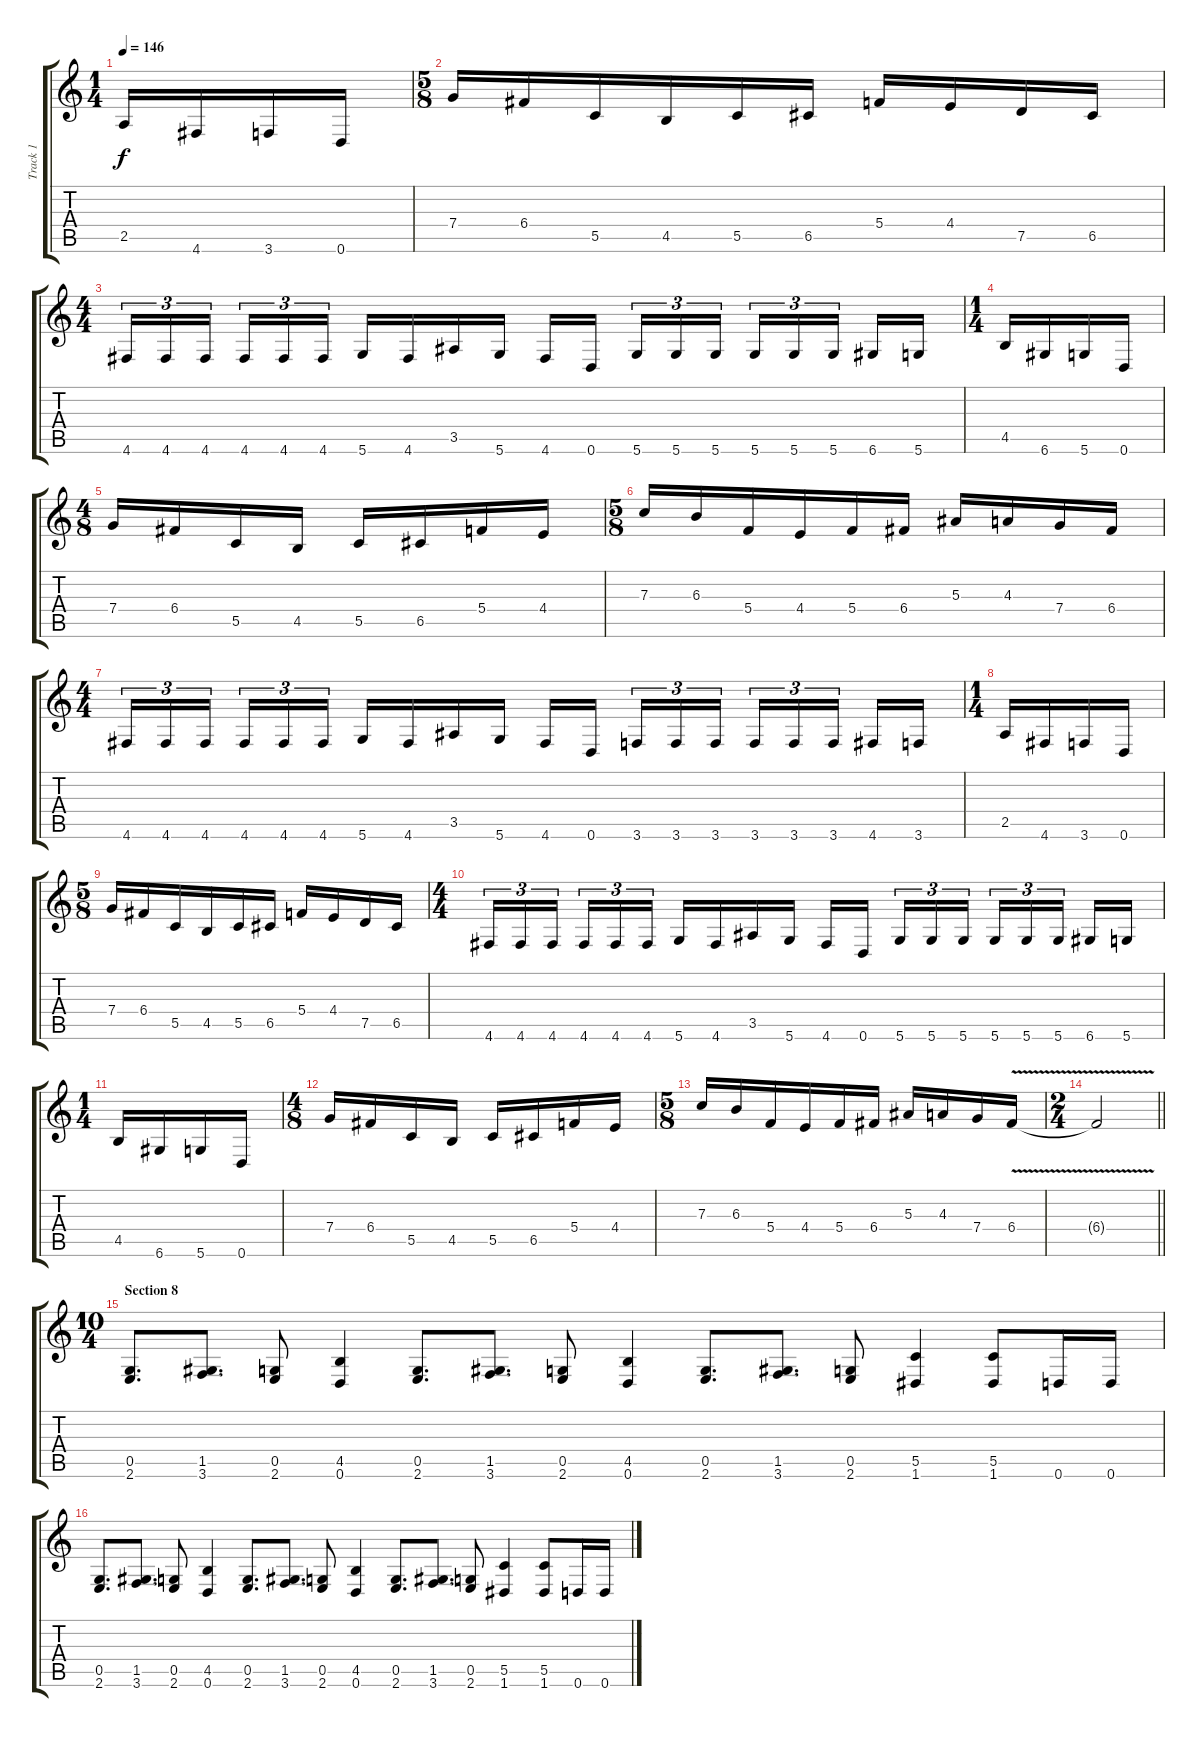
\track ("Track 1" "Track 1") {instrument distortionguitar}
\staff {score tabs}
\tuning (D4 A3 F3 C3 G2 D2) {hide}
\ts (1 4)
\tempo 146
\clef g2
\ks c
2.5.16{dy f} 4.6.16 3.6.16 0.6.16 |
\ts (5 8)
7.4.16 6.4.16 5.5.16 4.5.16 5.5.16 6.5.16 5.4.16 4.4.16 7.5.16 6.5.16 |
\ts (4 4)
4.6.16{tu (3 2)} 4.6.16{tu (3 2)} 4.6.16{tu (3 2) beam splitsecondary} 4.6.16{tu (3 2)} 4.6.16{tu (3 2)} 4.6.16{tu (3 2)} 5.6.16 4.6.16 3.5.16 5.6.16 4.6.16 0.6.16{beam splitsecondary} 5.6.16{tu (3 2)} 5.6.16{tu (3 2)} 5.6.16{tu (3 2)} 5.6.16{tu (3 2)} 5.6.16{tu (3 2)} 5.6.16{tu (3 2) beam splitsecondary} 6.6.16 5.6.16 |
\ts (1 4)
4.5.16 6.6.16 5.6.16 0.6.16 |
\ts (4 8)
7.4.16 6.4.16 5.5.16 4.5.16 5.5.16 6.5.16 5.4.16 4.4.16 |
\ts (5 8)
7.3.16 6.3.16 5.4.16 4.4.16 5.4.16 6.4.16 5.3.16 4.3.16 7.4.16 6.4.16 |
\ts (4 4)
4.6.16{tu (3 2)} 4.6.16{tu (3 2)} 4.6.16{tu (3 2) beam splitsecondary} 4.6.16{tu (3 2)} 4.6.16{tu (3 2)} 4.6.16{tu (3 2)} 5.6.16 4.6.16 3.5.16 5.6.16 4.6.16 0.6.16{beam splitsecondary} 3.6.16{tu (3 2)} 3.6.16{tu (3 2)} 3.6.16{tu (3 2)} 3.6.16{tu (3 2)} 3.6.16{tu (3 2)} 3.6.16{tu (3 2) beam splitsecondary} 4.6.16 3.6.16 |
\ts (1 4)
2.5.16 4.6.16 3.6.16 0.6.16 |
\ts (5 8)
7.4.16 6.4.16 5.5.16 4.5.16 5.5.16 6.5.16 5.4.16 4.4.16 7.5.16 6.5.16 |
\ts (4 4)
4.6.16{tu (3 2)} 4.6.16{tu (3 2)} 4.6.16{tu (3 2) beam splitsecondary} 4.6.16{tu (3 2)} 4.6.16{tu (3 2)} 4.6.16{tu (3 2)} 5.6.16 4.6.16 3.5.16 5.6.16 4.6.16 0.6.16{beam splitsecondary} 5.6.16{tu (3 2)} 5.6.16{tu (3 2)} 5.6.16{tu (3 2)} 5.6.16{tu (3 2)} 5.6.16{tu (3 2)} 5.6.16{tu (3 2) beam splitsecondary} 6.6.16 5.6.16 |
\ts (1 4)
4.5.16 6.6.16 5.6.16 0.6.16 |
\ts (4 8)
7.4.16 6.4.16 5.5.16 4.5.16 5.5.16 6.5.16 5.4.16 4.4.16 |
\ts (5 8)
7.3.16 6.3.16 5.4.16 4.4.16 5.4.16 6.4.16 5.3.16 4.3.16 7.4.16 6.4{v}.16 |
\ts (2 4)
\barLineRight lightlight
6.4{t}.2 |
\ts (10 4)
\section ("" "Section 8")
(0.5 2.6).8{d} (1.5 3.6).8{d} (0.5 2.6).8 (4.5 0.6).4 (0.5 2.6).8{d} (1.5 3.6).8{d} (0.5 2.6).8 (4.5 0.6).4 (0.5 2.6).8{d} (1.5 3.6).8{d} (0.5 2.6).8 (5.5 1.6).4 (5.5 1.6).8 0.6.16 0.6.16 |
(0.5 2.6).8{d} (1.5 3.6).8{d} (0.5 2.6).8 (4.5 0.6).4 (0.5 2.6).8{d} (1.5 3.6).8{d} (0.5 2.6).8 (4.5 0.6).4 (0.5 2.6).8{d} (1.5 3.6).8{d} (0.5 2.6).8 (5.5 1.6).4 (5.5 1.6).8 0.6.16 0.6.16
